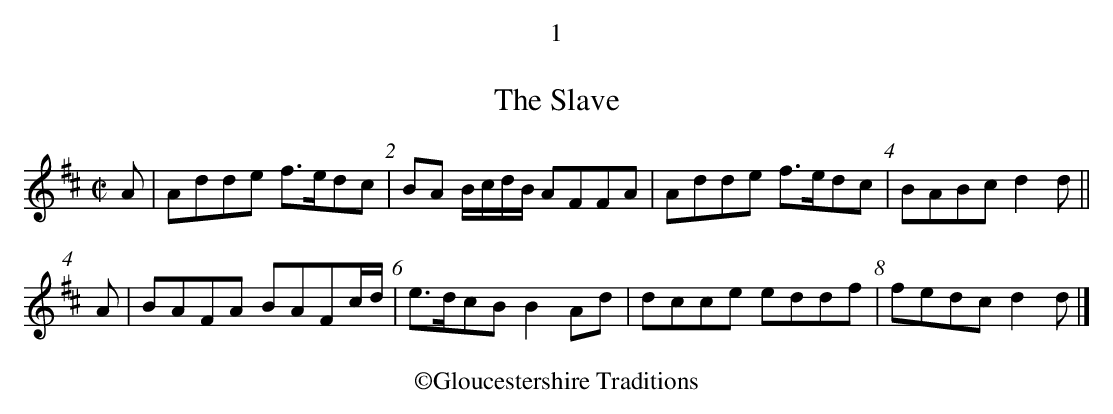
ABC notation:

X:1
T:Slave, The
M:C|
L:1/8
K:D
 [K:D] A | Adde f>edc | BA B/c/d/B/ AFFA | Adde f>edc | BABc d2 d ||
A | BAFA BAFc/d/ | e>dcB B2 Ad | dcce eddf | fedc d2 d |]
